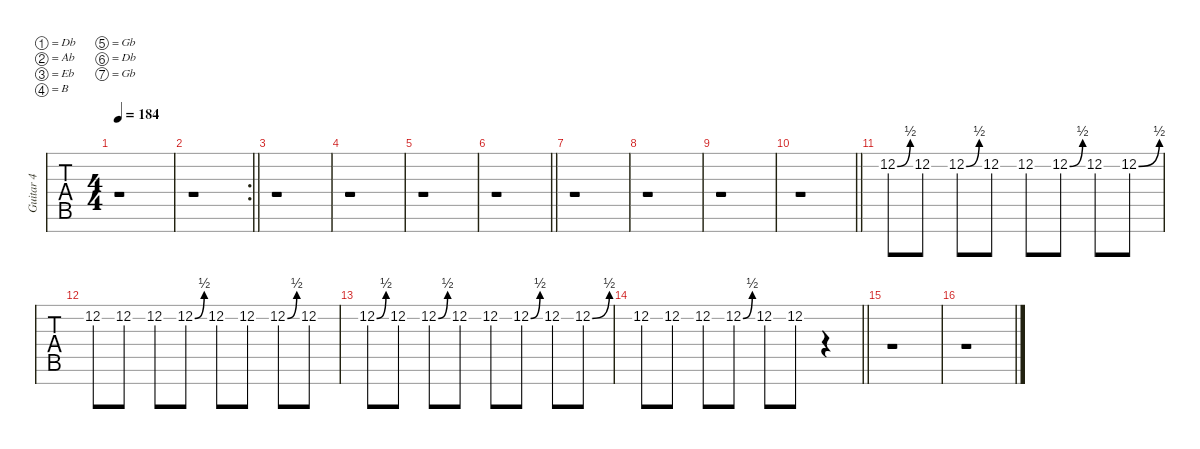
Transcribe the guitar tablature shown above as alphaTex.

\defaultSystemsLayout 2
\hideDynamics
\bracketExtendMode nobrackets
\multiTrackTrackNamePolicy allsystems
\firstSystemTrackNameMode fullname
\otherSystemsTrackNameMode fullname
\track ("Guitar 4" "Gtr. 4") {mute instrument overdrivenguitar}
\staff {tabs}
\tuning (Db4 Ab3 Eb3 B2 Gb2 Db2 Gb1)
\ts (4 4)
\tempo 184
\clef g2
\ks c
r.1{dy mf} |
\rc 2
\barLineRight lightlight
r.1 |
r.1 |
r.1 |
r.1 |
\barLineRight lightlight
r.1 |
r.1 |
r.1 |
r.1 |
\barLineRight lightlight
r.1 |
12.2{be (bend 0 0 15.6 2) acc #}.8 12.2{acc #}.8 12.2{be (bend 0 0 15.6 2) acc #}.8 12.2{acc #}.8 12.2{acc #}.8 12.2{be (bend 0 0 15.6 2) acc #}.8 12.2{acc #}.8 12.2{be (bend 0 0 15.6 2) acc #}.8 |
12.2{acc #}.8 12.2{acc #}.8 12.2{acc #}.8 12.2{be (bend 0 0 15.6 2) acc #}.8 12.2{acc #}.8 12.2{acc #}.8 12.2{be (bend 0 0 15.6 2) acc #}.8 12.2{acc #}.8 |
12.2{be (bend 0 0 15.6 2) acc #}.8 12.2{acc #}.8 12.2{be (bend 0 0 15.6 2) acc #}.8 12.2{acc #}.8 12.2{acc #}.8 12.2{be (bend 0 0 15.6 2) acc #}.8 12.2{acc #}.8 12.2{be (bend 0 0 15.6 2) acc #}.8 |
\barLineRight lightlight
12.2{acc #}.8 12.2{acc #}.8 12.2{acc #}.8 12.2{be (bend 0 0 15.6 2) acc #}.8 12.2{acc #}.8 12.2{acc #}.8 r.4 |
r.1 |
r.1
